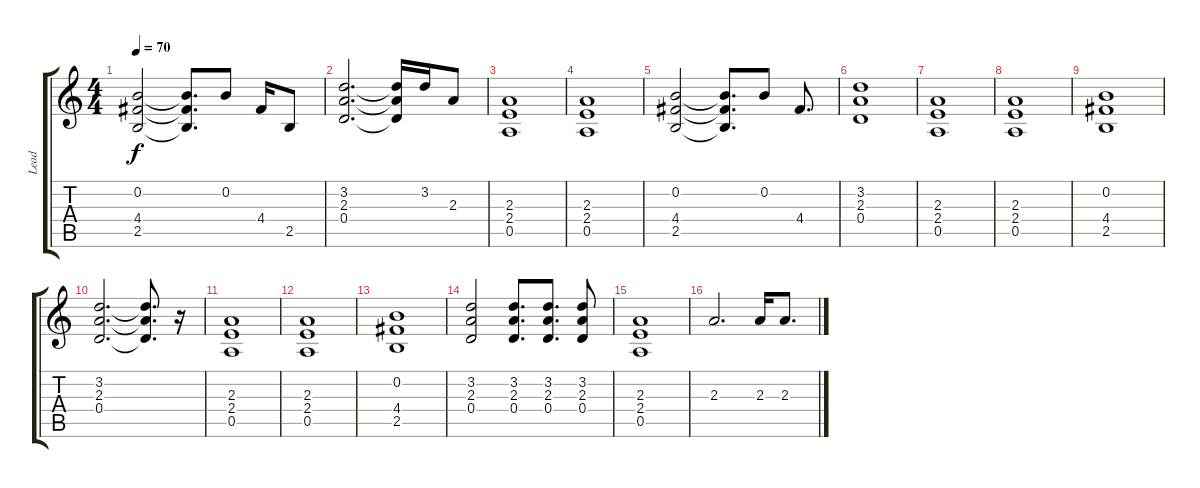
\track ("Lead" "Lead") {instrument distortionguitar}
\staff {score tabs}
\tuning (E4 B3 G3 D3 A2 E2) {hide}
\ts (4 4)
\tempo 70
\clef g2
\ks c
(0.2 4.4 2.5).2{dy f} (0.2{t} 4.4{t} 2.5{t}).8{d} 0.2.8 4.4.16 2.5.8 |
(3.2 2.3 0.4).2{d} (3.2{t} 2.3{t} 0.4{t}).16 3.2.16 2.3.8 |
(2.3 2.4 0.5).1 |
(2.3 2.4 0.5).1 |
(0.2 4.4 2.5).2 (0.2{t} 4.4{t} 2.5{t}).8{d} 0.2.8 4.4.8{d} |
(3.2 2.3 0.4).1 |
(2.3 2.4 0.5).1 |
(2.3 2.4 0.5).1 |
(0.2 4.4 2.5).1 |
(3.2 2.3 0.4).2{d} (3.2{t} 2.3{t} 0.4{t}).8{d} r.16 |
(2.3 2.4 0.5).1 |
(2.3 2.4 0.5).1 |
(0.2 4.4 2.5).1 |
(3.2 2.3 0.4).2 (3.2 2.3 0.4).8{d} (3.2 2.3 0.4).8{d} (3.2 2.3 0.4).8 |
(2.3 2.4 0.5).1 |
2.3.2{d} 2.3.16 2.3.8{d}
